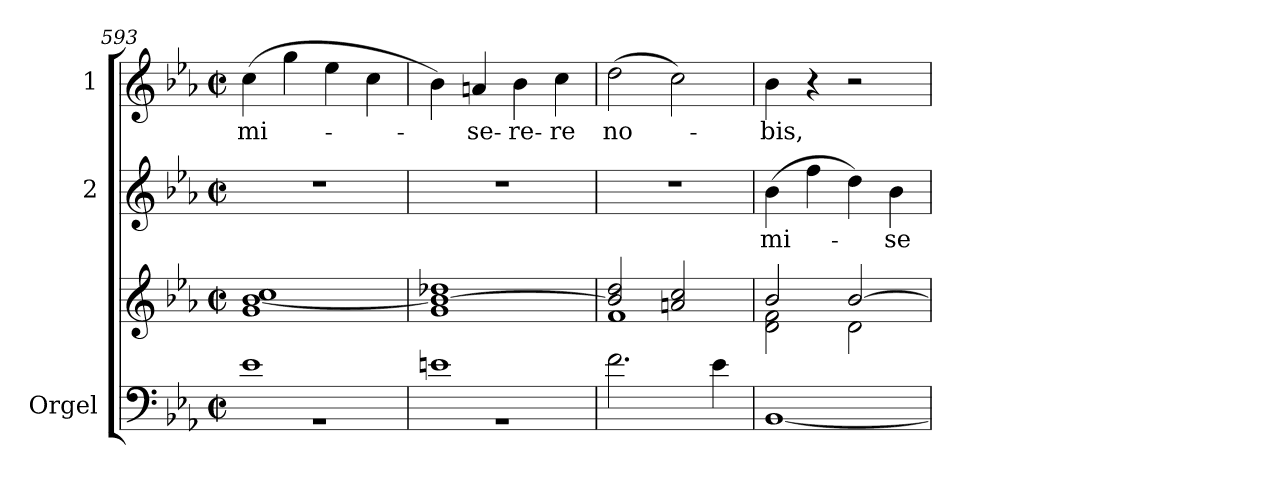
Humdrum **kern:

**kern	**kern	**kern	**text	**kern	**text
*part3	*part3	*part2	*part2	*part1	*part1
*staff4	*staff3	*staff2	*staff2	*staff1	*staff1
*I"Orgel	*	*I"2	*	*I"1	*
*I'Org.	*	*	*	*	*
*clefF4	*clefG2	*clefG2	*	*clefG2	*
*k[b-e-a-]	*k[b-e-a-]	*k[b-e-a-]	*	*k[b-e-a-]	*
*E-:	*E-:	*E-:	*	*E-:	*
*M2/2	*M2/2	*M2/2	*	*M2/2	*
*met(c|)	*met(c|)	*met(c|)	*	*met(c|)	*
=593	=593	=593	=593	=593	=593
*^	*	*	*	*	*
!	!	!	!	!	!	!LO:LY:b
1e-	1rBB	1g [1b- 1cc	1r	.	(>4cc\	mi-
.	.	.	.	.	4gg\	.
.	.	.	.	.	4ee-\	.
.	.	.	.	.	4cc\	.
=594	=594	=594	=594	=594	=594	=594
1en	1rBB	1g 1b-_ 1dd-X	1r	.	4b-\)	.
!	!	!	!	!	!	!LO:LY:b
.	.	.	.	.	4an/	-se-
!	!	!	!	!	!	!LO:LY:b
.	.	.	.	.	4b-\	-re-
!	!	!	!	!	!	!LO:LY:b
.	.	.	.	.	4cc\	-re
*v	*v	*	*	*	*	*
=595	=595	=595	=595	=595	=595
*	*^	*	*	*	*
!	!	!	!	!	!	!LO:LY:b
2.f\	2b-/] 2dd/	1f	1r	.	(>2dd\	no-
.	2an/ 2cc/	.	.	.	2cc\)	.
4e-\	.	.	.	.	.	.
=596	=596	=596	=596	=596	=596	=596
!	!	!	!	!LO:LY:b	!	!LO:LY:b
[1BB-	2b-/	2d\ 2f\	(>4b-\	mi-	4b-\	-bis,
.	.	.	4ff\	.	4r	.
.	[>2b-/	2d\	4dd\)	.	2r	.
!	!	!	!	!LO:LY:b	!	!
.	.	.	4b-\	-se-	.	.
*	*v	*v	*	*	*	*
=	=	=	=	=	=
*-	*-	*-	*-	*-	*-
